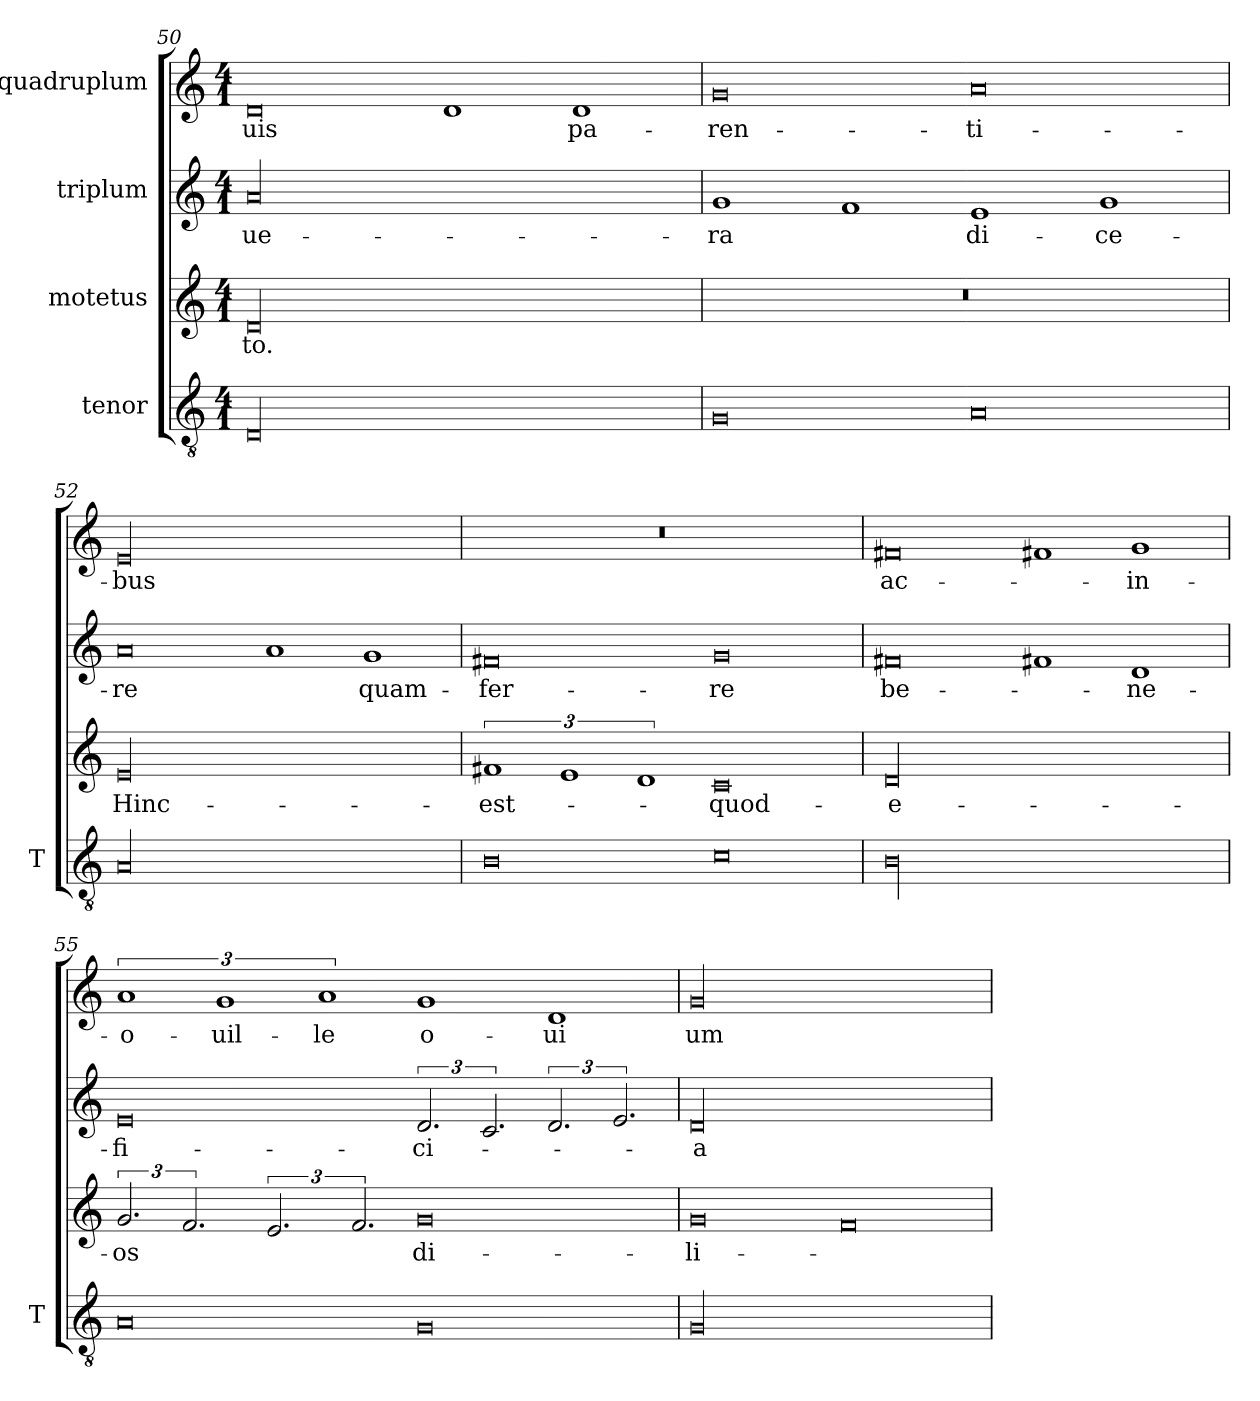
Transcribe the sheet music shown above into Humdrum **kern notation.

**kern	**kern	**text	**kern	**text	**kern	**text
*part4	*part3	*part3	*part2	*part2	*part1	*part1
*staff4	*staff3	*staff3	*staff2	*staff2	*staff1	*staff1
*I"tenor	*I"motetus	*	*I"triplum	*	*I"quadruplum	*
*I'T	*	*	*	*	*	*
*clefGv2	*clefG2	*	*clefG2	*	*clefG2	*
*k[]	*k[]	*	*k[]	*	*k[]	*
*C:	*C:	*	*C:	*	*C:	*
*M4/1	*M4/1	*	*M4/1	*	*M4/1	*
=50	=50	=50	=50	=50	=50	=50
00D/	00d/	-to.	00a/	ue-	0d/	-uis
.	.	.	.	.	1d/	.
.	.	.	.	.	1d/	pa-
!!LO:PB:g=z
=51	=51	=51	=51	=51	=51	=51
0G/	00r	.	1g/	-ra	0g/	-ren-
.	.	.	1f/	.	.	.
0A/	.	.	1e/	di-	0a/	-ti-
.	.	.	1g/	-ce-	.	.
=52	=52	=52	=52	=52	=52	=52
00A/	00e/	Hinc-	0a/	-re	00e/	-bus
.	.	.	1a/	.	.	.
.	.	.	1g/	quam-	.	.
=53	=53	=53	=53	=53	=53	=53
0B\	3%2f#X/	est-	0f#X/	fer-	00r	.
.	3%2e/	.	.	.	.	.
.	3%2d/	.	.	.	.	.
0c\	0c/	quod-	0g/	-re	.	.
=54	=54	=54	=54	=54	=54	=54
00B\	00d/	e-	0f#X/	be-	0f#X/	ac-
.	.	.	1f#X/	.	1f#X/	.
.	.	.	1d/	-ne-	1g/	in-
=55	=55	=55	=55	=55	=55	=55
0A/	3.g/	-os	0e/	-fi-	3%2a/	o-
.	3.f/	.	.	.	.	.
.	.	.	.	.	3%2g/	-uil-
.	3.e/	.	.	.	.	.
.	.	.	.	.	3%2a/	-le
.	3.f/	.	.	.	.	.
0G/	0g/	di-	3.d/	-ci-	1g/	o-
.	.	.	3.c/	.	.	.
.	.	.	3.d/	.	1d/	-ui
.	.	.	3.e/	.	.	.
=56	=56	=56	=56	=56	=56	=56
00G/	0g/	-li-	00d/	-a	00g/	um-
.	0f/	.	.	.	.	.
=	=	=	=	=	=	=
*-	*-	*-	*-	*-	*-	*-
